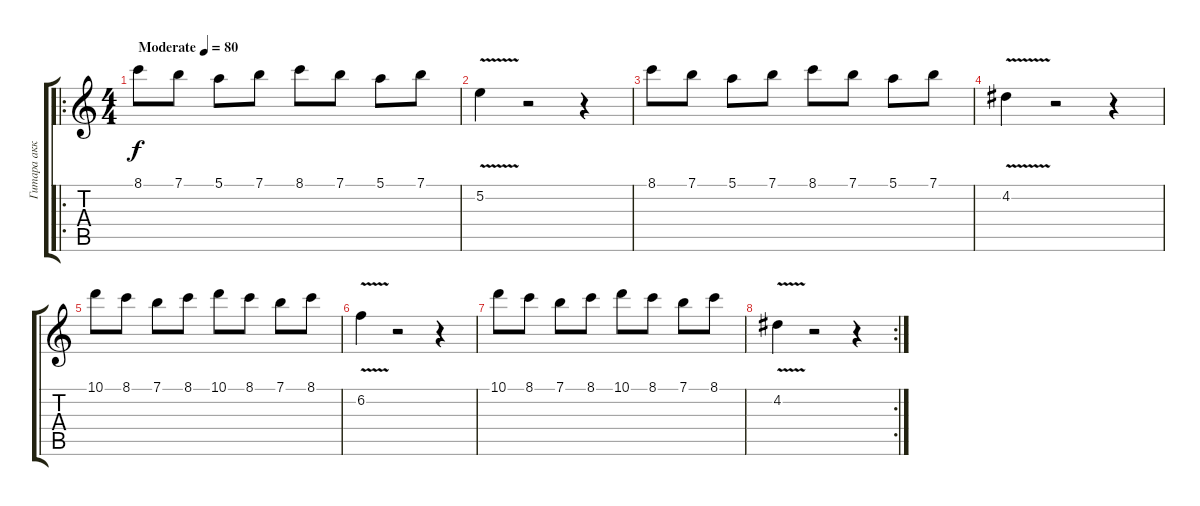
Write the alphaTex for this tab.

\track ("Гитара акк." "Гитара акк") {instrument acousticguitarnylon}
\staff {score tabs}
\tuning (E4 B3 G3 D3 A2 E2) {hide}
\ro
\ts (4 4)
\tempo (80 "Moderate")
\clef g2
\ks c
8.1.8{dy f instrument acousticguitarnylon} 7.1.8 5.1.8 7.1.8 8.1.8 7.1.8 5.1.8 7.1.8 |
5.2{v}.4 r.2 r.4 |
8.1.8 7.1.8 5.1.8 7.1.8 8.1.8 7.1.8 5.1.8 7.1.8 |
4.2{v}.4 r.2 r.4 |
10.1.8 8.1.8 7.1.8 8.1.8 10.1.8 8.1.8 7.1.8 8.1.8 |
6.2{v}.4 r.2 r.4 |
10.1.8 8.1.8 7.1.8 8.1.8 10.1.8 8.1.8 7.1.8 8.1.8 |
\rc 2
4.2{v}.4 r.2 r.4
